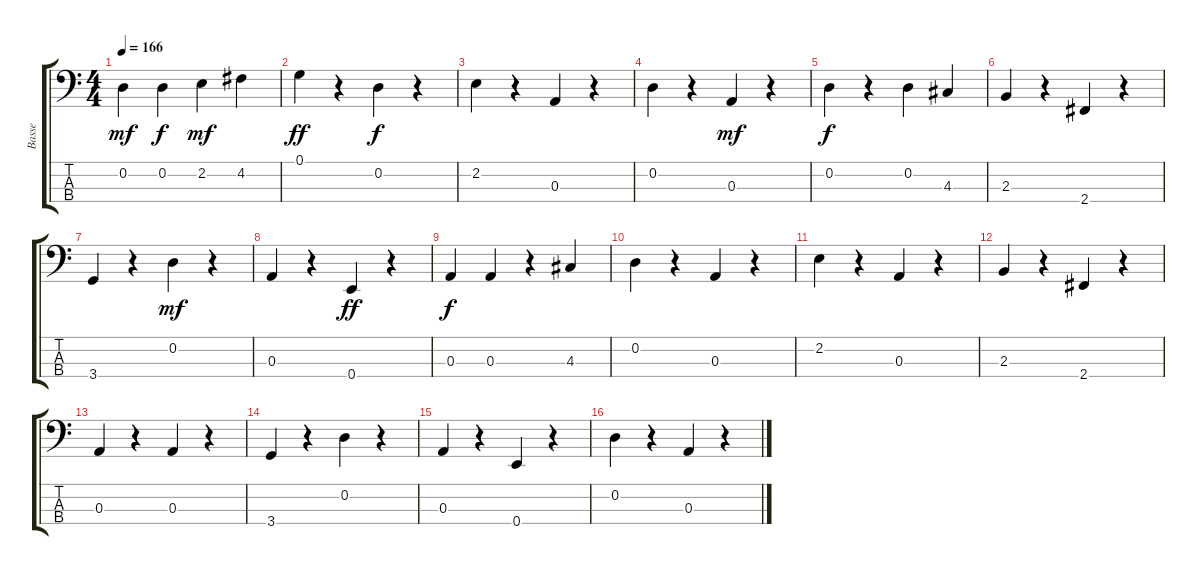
\track ("Basse" "Basse") {instrument acousticbass}
\staff {score tabs}
\tuning (G2 D2 A1 E1) {hide}
\ts (4 4)
\tempo 166
\clef f4
\ks c
0.2.4{dy mf} 0.2.4{dy f} 2.2.4{dy mf} 4.2.4 |
0.1.4{dy ff} r.4 0.2.4{dy f} r.4 |
2.2.4 r.4 0.3.4 r.4 |
0.2.4 r.4 0.3.4{dy mf} r.4 |
0.2.4{dy f} r.4 0.2.4 4.3.4 |
2.3.4 r.4 2.4.4 r.4 |
3.4.4 r.4 0.2.4{dy mf} r.4 |
0.3.4 r.4 0.4.4{dy ff} r.4 |
0.3.4{dy f} 0.3.4 r.4 4.3.4 |
0.2.4 r.4 0.3.4 r.4 |
2.2.4 r.4 0.3.4 r.4 |
2.3.4 r.4 2.4.4 r.4 |
0.3.4 r.4 0.3.4 r.4 |
3.4.4 r.4 0.2.4 r.4 |
0.3.4 r.4 0.4.4 r.4 |
0.2.4 r.4 0.3.4 r.4
